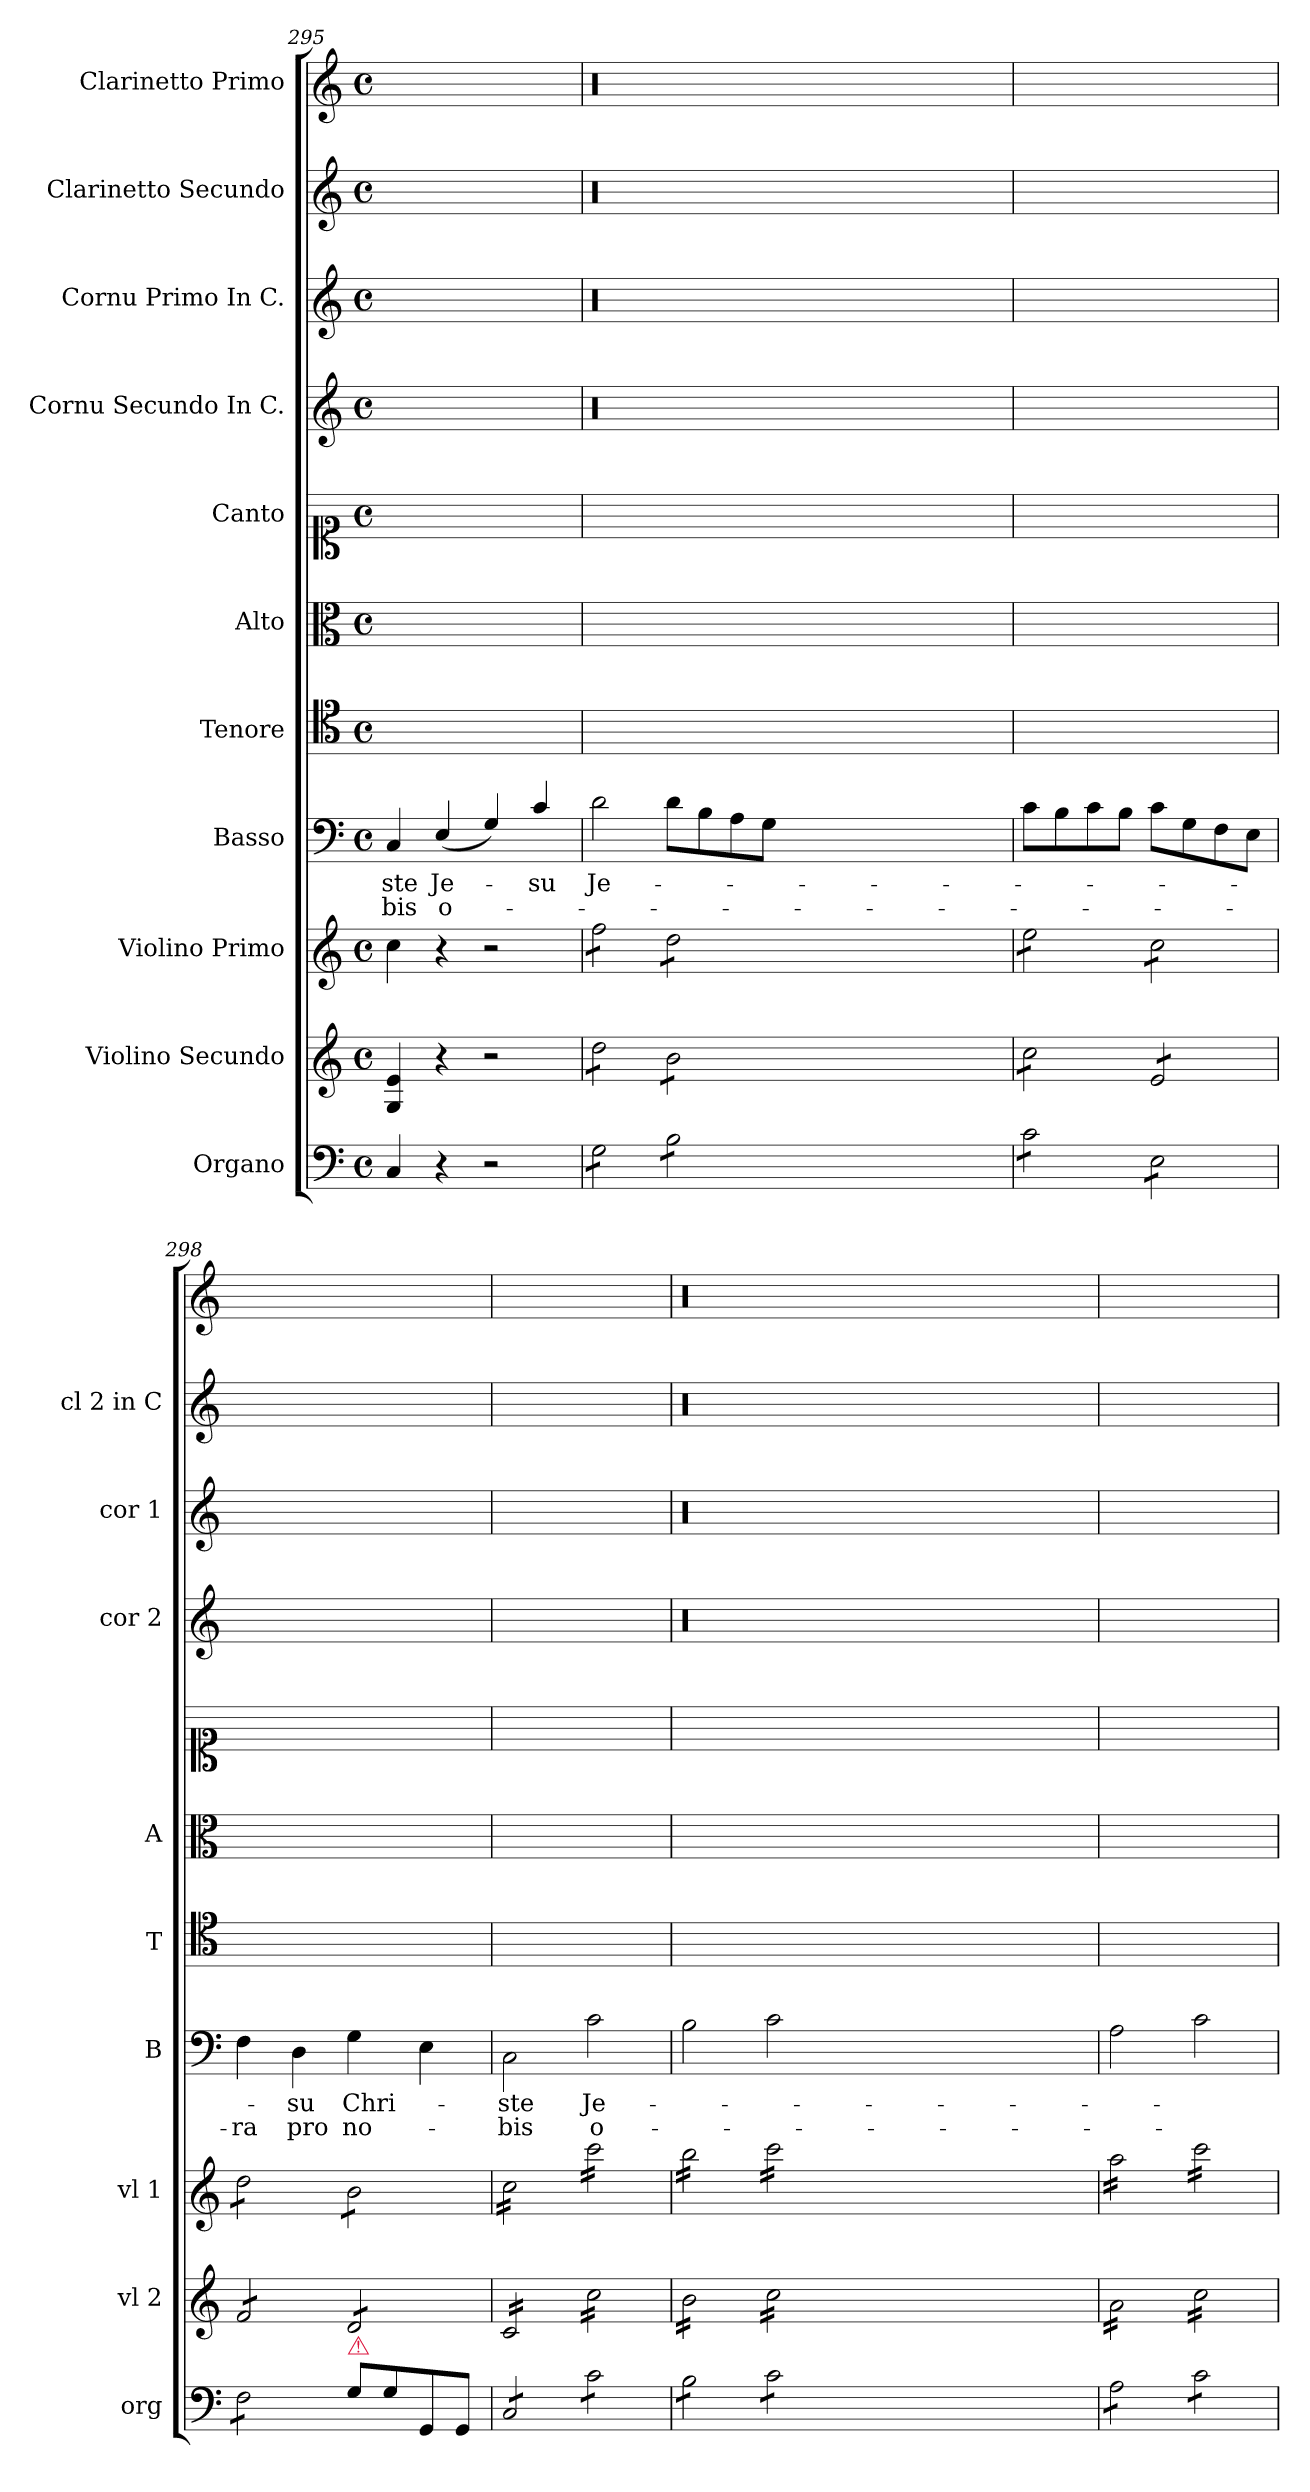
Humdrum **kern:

**kern	**kern	**kern	**kern	**text	**text	**kern	**kern	**kern	**kern	**kern	**kern	**kern
*part11	*part10	*part9	*part8	*part8	*part8	*part7	*part6	*part5	*part4	*part3	*part2	*part1
*staff11	*staff10	*staff9	*staff8	*staff8	*staff8	*staff7	*staff6	*staff5	*staff4	*staff3	*staff2	*staff1
*I"Organo	*I"Violino Secundo	*I"Violino Primo	*I"Basso	*	*	*I"Tenore	*I"Alto	*I"Canto	*I"Cornu Secundo In C.	*I"Cornu Primo In C.	*I"Clarinetto Secundo	*I"Clarinetto Primo
*I'org	*I'vl 2	*I'vl 1	*I'B	*	*	*I'T	*I'A	*	*I'cor 2	*I'cor 1	*I'cl 2 in C	*
*clefF4	*clefG2	*clefG2	*clefF4	*	*	*clefC4	*clefC3	*clefC1	*clefG2	*clefG2	*clefG2	*clefG2
*k[]	*k[]	*k[]	*k[]	*	*	*k[]	*k[]	*k[]	*k[]	*k[]	*k[]	*k[]
*M4/4	*M4/4	*M4/4	*M4/4	*	*	*M4/4	*M4/4	*M4/4	*M4/4	*M4/4	*M4/4	*M4/4
*met(c)	*met(c)	*met(c)	*met(c)	*	*	*met(c)	*met(c)	*met(c)	*met(c)	*met(c)	*met(c)	*met(c)
=295	=295	=295	=295	=295	=295	=295	=295	=295	=295	=295	=295	=295
4C/	4G/ 4e/	4cc\	4C/	-ste	-bis	1ryy	1ryy	1ryy	1ryy	1ryy	1ryy	1ryy
4r	4r	4r	(4E/	Je-	o-	.	.	.	.	.	.	.
2r	2r	2r	4G/)	.	.	.	.	.	.	.	.	.
.	.	.	4c/	-su	.	.	.	.	.	.	.	.
=296	=296	=296	=296	=296	=296	=296	=296	=296	=296	=296	=296	=296
*tremolo	*	*	*	*	*	*	*	*	*	*	*	*
*	*tremolo	*	*	*	*	*	*	*	*	*	*	*
*	*	*tremolo	*	*	*	*	*	*	*	*	*	*
8G\L	8dd\L	8ff\L	2d\	Je-	.	1ryy	1ryy	1ryy	00r	00r	00r	00r
8G\	8dd\	8ff\	.	.	.	.	.	.	.	.	.	.
8G\	8dd\	8ff\	.	.	.	.	.	.	.	.	.	.
8G\J	8dd\J	8ff\J	.	.	.	.	.	.	.	.	.	.
8B\L	8b\L	8dd\L	8d\L	.	.	.	.	.	.	.	.	.
8B\	8b\	8dd\	8B\	.	.	.	.	.	.	.	.	.
8B\	8b\	8dd\	8A\	.	.	.	.	.	.	.	.	.
8B\J	8b\J	8dd\J	8G\J	.	.	.	.	.	.	.	.	.
0.ryy	0.ryy	0.ryy	0.ryy	.	.	0.ryy	0.ryy	0.ryy	.	.	.	.
=297	=297	=297	=297	=297	=297	=297	=297	=297	=297	=297	=297	=297
8c\L	8cc\L	8ee\L	8c\L	.	.	1ryy	1ryy	1ryy	1ryy	1ryy	1ryy	1ryy
8c\	8cc\	8ee\	8B\	.	.	.	.	.	.	.	.	.
8c\	8cc\	8ee\	8c\	.	.	.	.	.	.	.	.	.
8c\J	8cc\J	8ee\J	8B\J	.	.	.	.	.	.	.	.	.
8E\L	8e/L	8cc\L	8c\L	.	.	.	.	.	.	.	.	.
8E\	8e/	8cc\	8G\	.	.	.	.	.	.	.	.	.
8E\	8e/	8cc\	8F\	.	.	.	.	.	.	.	.	.
8E\J	8e/J	8cc\J	8E\J	.	.	.	.	.	.	.	.	.
=298	=298	=298	=298	=298	=298	=298	=298	=298	=298	=298	=298	=298
8F\L	8f/L	8dd\L	4F\	.	-ra	1ryy	1ryy	1ryy	1ryy	1ryy	1ryy	1ryy
8F\	8f/	8dd\	.	.	.	.	.	.	.	.	.	.
8F\	8f/	8dd\	4D\	-su	pro	.	.	.	.	.	.	.
8F\J	8f/J	8dd\J	.	.	.	.	.	.	.	.	.	.
*Xtremolo	*	*	*	*	*	*	*	*	*	*	*	*
!LO:TX:a:color=crimson:t=⚠	!	!	!	!	!	!	!	!	!	!	!	!
8G\L	8d/L	8b\L	4G\	Chri-	no-	.	.	.	.	.	.	.
8G\	8d/	8b\	.	.	.	.	.	.	.	.	.	.
8GG/	8d/	8b\	4E\	.	.	.	.	.	.	.	.	.
8GG/J	8d/J	8b\J	.	.	.	.	.	.	.	.	.	.
=299	=299	=299	=299	=299	=299	=299	=299	=299	=299	=299	=299	=299
!LO:TX:b:t=unisono	!	!	!	!	!	!	!	!	!	!	!	!
*tremolo	*	*	*	*	*	*	*	*	*	*	*	*
8C/L	16c/LL	16cc\LL	2C\	-ste	-bis	1ryy	1ryy	1ryy	1ryy	1ryy	1ryy	1ryy
.	16c/	16cc\	.	.	.	.	.	.	.	.	.	.
8C/	16c/	16cc\	.	.	.	.	.	.	.	.	.	.
.	16c/	16cc\	.	.	.	.	.	.	.	.	.	.
8C/	16c/	16cc\	.	.	.	.	.	.	.	.	.	.
.	16c/	16cc\	.	.	.	.	.	.	.	.	.	.
8C/J	16c/	16cc\	.	.	.	.	.	.	.	.	.	.
.	16c/JJ	16cc\JJ	.	.	.	.	.	.	.	.	.	.
8c\L	16cc\LL	16ccc\LL	2c\	Je-	o-	.	.	.	.	.	.	.
.	16cc\	16ccc\	.	.	.	.	.	.	.	.	.	.
8c\	16cc\	16ccc\	.	.	.	.	.	.	.	.	.	.
.	16cc\	16ccc\	.	.	.	.	.	.	.	.	.	.
8c\	16cc\	16ccc\	.	.	.	.	.	.	.	.	.	.
.	16cc\	16ccc\	.	.	.	.	.	.	.	.	.	.
8c\J	16cc\	16ccc\	.	.	.	.	.	.	.	.	.	.
.	16cc\JJ	16ccc\JJ	.	.	.	.	.	.	.	.	.	.
=300	=300	=300	=300	=300	=300	=300	=300	=300	=300	=300	=300	=300
8B\L	16b\LL	16bb\LL	2B\	.	.	1ryy	1ryy	1ryy	00r	00r	00r	00r
.	16b\	16bb\	.	.	.	.	.	.	.	.	.	.
8B\	16b\	16bb\	.	.	.	.	.	.	.	.	.	.
.	16b\	16bb\	.	.	.	.	.	.	.	.	.	.
8B\	16b\	16bb\	.	.	.	.	.	.	.	.	.	.
.	16b\	16bb\	.	.	.	.	.	.	.	.	.	.
8B\J	16b\	16bb\	.	.	.	.	.	.	.	.	.	.
.	16b\JJ	16bb\JJ	.	.	.	.	.	.	.	.	.	.
8c\L	16cc\LL	16ccc\LL	2c\	.	.	.	.	.	.	.	.	.
.	16cc\	16ccc\	.	.	.	.	.	.	.	.	.	.
8c\	16cc\	16ccc\	.	.	.	.	.	.	.	.	.	.
.	16cc\	16ccc\	.	.	.	.	.	.	.	.	.	.
8c\	16cc\	16ccc\	.	.	.	.	.	.	.	.	.	.
.	16cc\	16ccc\	.	.	.	.	.	.	.	.	.	.
8c\J	16cc\	16ccc\	.	.	.	.	.	.	.	.	.	.
.	16cc\JJ	16ccc\JJ	.	.	.	.	.	.	.	.	.	.
0.ryy	0.ryy	0.ryy	0.ryy	.	.	0.ryy	0.ryy	0.ryy	.	.	.	.
=301	=301	=301	=301	=301	=301	=301	=301	=301	=301	=301	=301	=301
8A\L	16a\LL	16aa\LL	2A\	.	.	1ryy	1ryy	1ryy	1ryy	1ryy	1ryy	1ryy
.	16a\	16aa\	.	.	.	.	.	.	.	.	.	.
8A\	16a\	16aa\	.	.	.	.	.	.	.	.	.	.
.	16a\	16aa\	.	.	.	.	.	.	.	.	.	.
8A\	16a\	16aa\	.	.	.	.	.	.	.	.	.	.
.	16a\	16aa\	.	.	.	.	.	.	.	.	.	.
8A\J	16a\	16aa\	.	.	.	.	.	.	.	.	.	.
.	16a\JJ	16aa\JJ	.	.	.	.	.	.	.	.	.	.
8c\L	16cc\LL	16ccc\LL	2c\	.	.	.	.	.	.	.	.	.
.	16cc\	16ccc\	.	.	.	.	.	.	.	.	.	.
8c\	16cc\	16ccc\	.	.	.	.	.	.	.	.	.	.
.	16cc\	16ccc\	.	.	.	.	.	.	.	.	.	.
8c\	16cc\	16ccc\	.	.	.	.	.	.	.	.	.	.
.	16cc\	16ccc\	.	.	.	.	.	.	.	.	.	.
8c\J	16cc\	16ccc\	.	.	.	.	.	.	.	.	.	.
*Xtremolo	*	*	*	*	*	*	*	*	*	*	*	*
.	16cc\JJ	16ccc\JJ	.	.	.	.	.	.	.	.	.	.
*	*	*Xtremolo	*	*	*	*	*	*	*	*	*	*
*	*Xtremolo	*	*	*	*	*	*	*	*	*	*	*
=	=	=	=	=	=	=	=	=	=	=	=	=
*-	*-	*-	*-	*-	*-	*-	*-	*-	*-	*-	*-	*-
